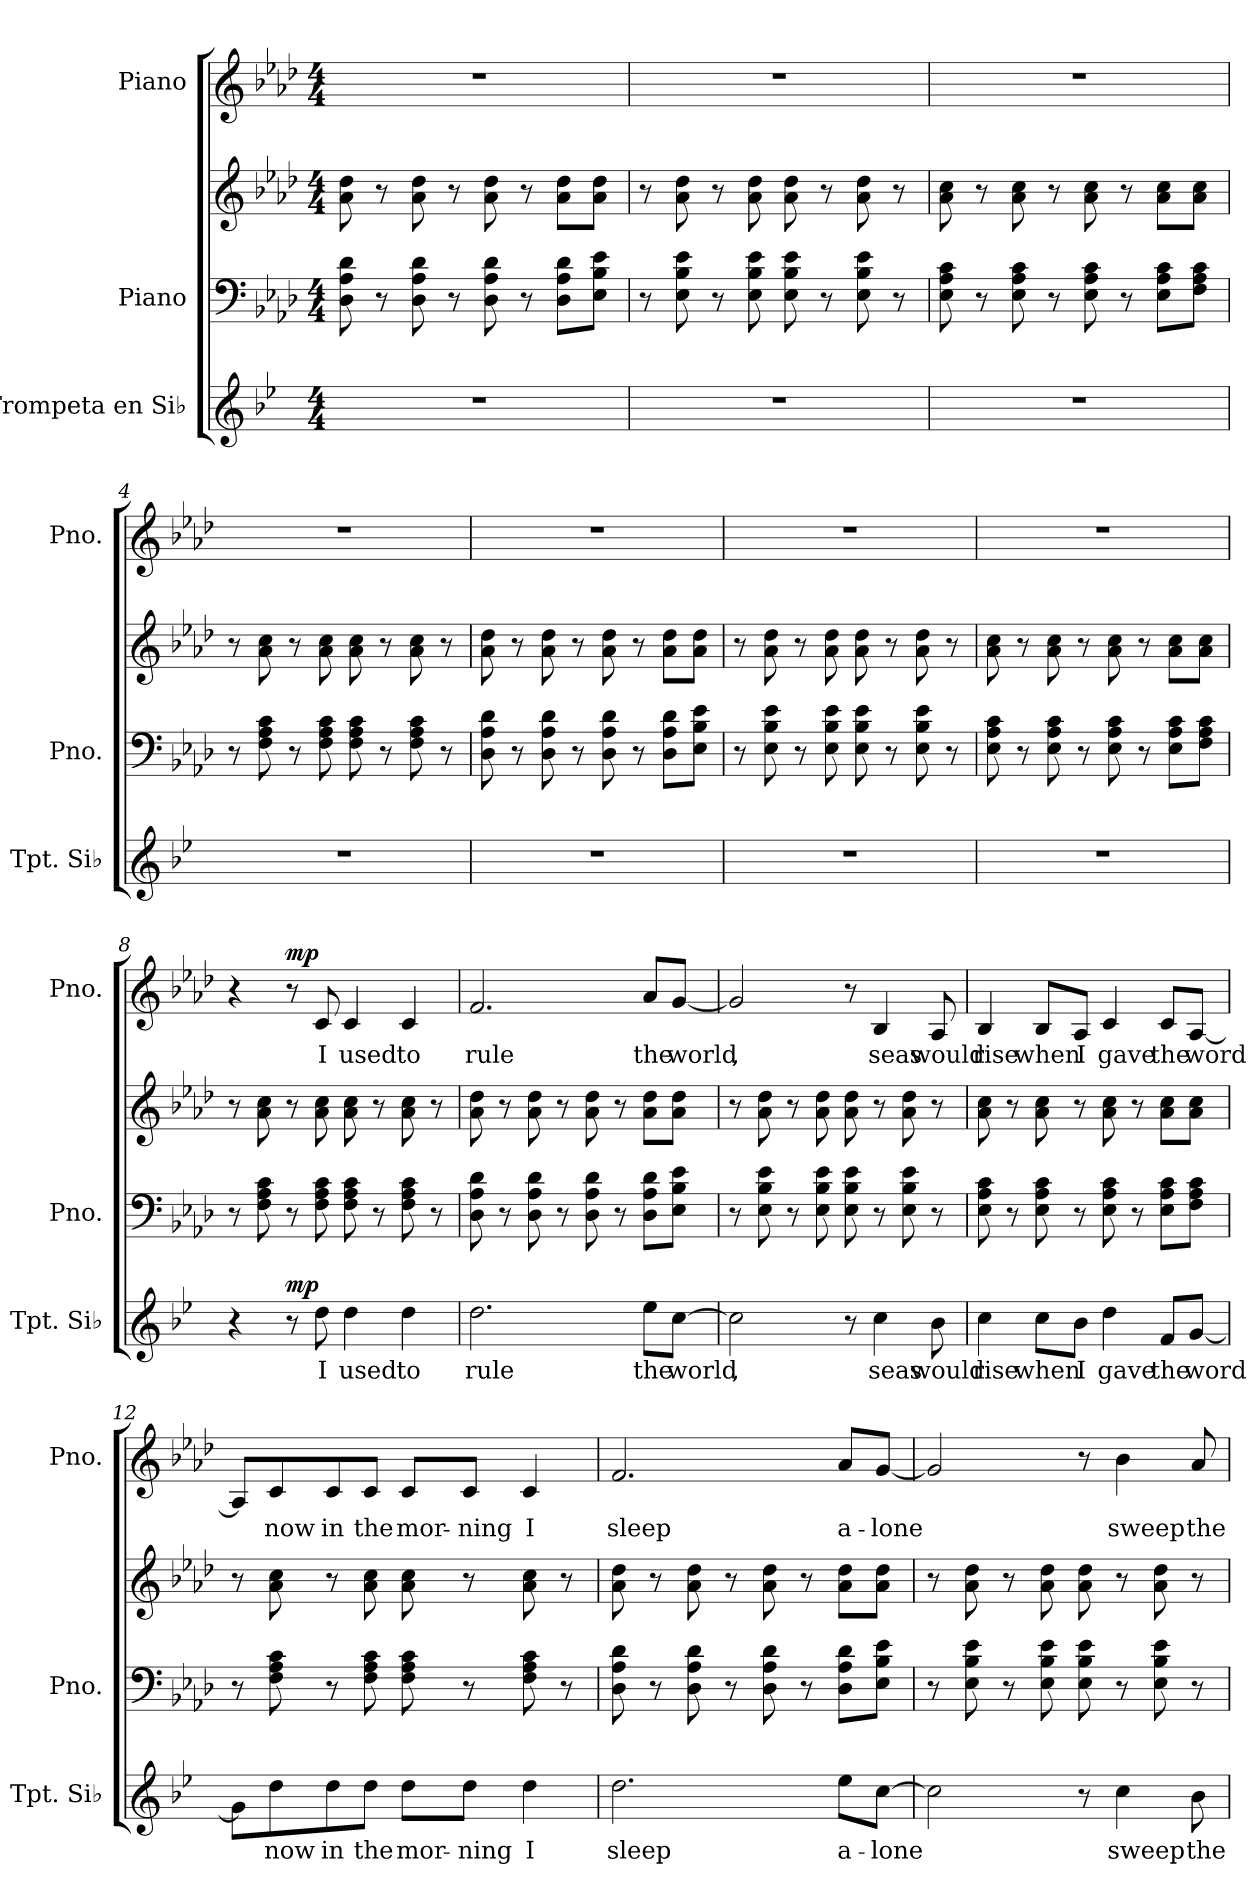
**kern	**text	**dynam	**kern	**kern	**dynam	**kern	**text	**dynam
*part3	*part3	*part3	*part2	*part2	*part2	*part1	*part1	*part1
*staff4	*staff4	*staff4	*staff3	*staff2	*staff2/3	*staff1	*staff1	*staff1
*I"Trompeta en Si♭	*	*	*I"Piano	*	*	*I"Piano	*	*
*I'Tpt. Si♭	*	*	*I'Pno.	*	*	*I'Pno.	*	*
*clefG2	*	*	*clefF4	*clefG2	*	*clefG2	*	*
*ITrd1c2	*	*	*	*	*	*	*	*
*k[b-e-a-d-]	*	*	*k[b-e-a-d-]	*k[b-e-a-d-]	*	*k[b-e-a-d-]	*	*
*M4/4	*	*	*M4/4	*M4/4	*	*M4/4	*	*
*MM135	*	*	*MM135	*MM135	*	*MM135	*	*
=1	=1	=1	=1	=1	=1	=1	=1	=1
!	!	!	!	!	!LO:DY:b=2	!	!	!
!	!	!	!	!	!LO:DY:n=1:b	!	!	!
1r	.	.	8D-\ 8A-\ 8d-\	8a-\ 8dd-\	mp mp	1r	.	.
.	.	.	8r	8r	.	.	.	.
.	.	.	8D-\ 8A-\ 8d-\	8a-\ 8dd-\	.	.	.	.
.	.	.	8r	8r	.	.	.	.
.	.	.	8D-\ 8A-\ 8d-\	8a-\ 8dd-\	.	.	.	.
.	.	.	8r	8r	.	.	.	.
.	.	.	8D-\ 8A-\ 8d-\L	8a-\ 8dd-\L	.	.	.	.
.	.	.	8E-\ 8B-\ 8e-\J	8a-\ 8dd-\J	.	.	.	.
=2	=2	=2	=2	=2	=2	=2	=2	=2
1r	.	.	8r	8r	.	1r	.	.
.	.	.	8E-\ 8B-\ 8e-\	8a-\ 8dd-\	.	.	.	.
.	.	.	8r	8r	.	.	.	.
.	.	.	8E-\ 8B-\ 8e-\	8a-\ 8dd-\	.	.	.	.
.	.	.	8E-\ 8B-\ 8e-\	8a-\ 8dd-\	.	.	.	.
.	.	.	8r	8r	.	.	.	.
.	.	.	8E-\ 8B-\ 8e-\	8a-\ 8dd-\	.	.	.	.
.	.	.	8r	8r	.	.	.	.
=3	=3	=3	=3	=3	=3	=3	=3	=3
1r	.	.	8E-\ 8A-\ 8c\	8a-\ 8cc\	.	1r	.	.
.	.	.	8r	8r	.	.	.	.
.	.	.	8E-\ 8A-\ 8c\	8a-\ 8cc\	.	.	.	.
.	.	.	8r	8r	.	.	.	.
.	.	.	8E-\ 8A-\ 8c\	8a-\ 8cc\	.	.	.	.
.	.	.	8r	8r	.	.	.	.
.	.	.	8E-\ 8A-\ 8c\L	8a-\ 8cc\L	.	.	.	.
.	.	.	8F\ 8A-\ 8c\J	8a-\ 8cc\J	.	.	.	.
=4	=4	=4	=4	=4	=4	=4	=4	=4
1r	.	.	8r	8r	.	1r	.	.
.	.	.	8F\ 8A-\ 8c\	8a-\ 8cc\	.	.	.	.
.	.	.	8r	8r	.	.	.	.
.	.	.	8F\ 8A-\ 8c\	8a-\ 8cc\	.	.	.	.
.	.	.	8F\ 8A-\ 8c\	8a-\ 8cc\	.	.	.	.
.	.	.	8r	8r	.	.	.	.
.	.	.	8F\ 8A-\ 8c\	8a-\ 8cc\	.	.	.	.
.	.	.	8r	8r	.	.	.	.
!!LO:LB:g=z
=5	=5	=5	=5	=5	=5	=5	=5	=5
1r	.	.	8D-\ 8A-\ 8d-\	8a-\ 8dd-\	.	1r	.	.
.	.	.	8r	8r	.	.	.	.
.	.	.	8D-\ 8A-\ 8d-\	8a-\ 8dd-\	.	.	.	.
.	.	.	8r	8r	.	.	.	.
.	.	.	8D-\ 8A-\ 8d-\	8a-\ 8dd-\	.	.	.	.
.	.	.	8r	8r	.	.	.	.
.	.	.	8D-\ 8A-\ 8d-\L	8a-\ 8dd-\L	.	.	.	.
.	.	.	8E-\ 8B-\ 8e-\J	8a-\ 8dd-\J	.	.	.	.
=6	=6	=6	=6	=6	=6	=6	=6	=6
1r	.	.	8r	8r	.	1r	.	.
.	.	.	8E-\ 8B-\ 8e-\	8a-\ 8dd-\	.	.	.	.
.	.	.	8r	8r	.	.	.	.
.	.	.	8E-\ 8B-\ 8e-\	8a-\ 8dd-\	.	.	.	.
.	.	.	8E-\ 8B-\ 8e-\	8a-\ 8dd-\	.	.	.	.
.	.	.	8r	8r	.	.	.	.
.	.	.	8E-\ 8B-\ 8e-\	8a-\ 8dd-\	.	.	.	.
.	.	.	8r	8r	.	.	.	.
=7	=7	=7	=7	=7	=7	=7	=7	=7
1r	.	.	8E-\ 8A-\ 8c\	8a-\ 8cc\	.	1r	.	.
.	.	.	8r	8r	.	.	.	.
.	.	.	8E-\ 8A-\ 8c\	8a-\ 8cc\	.	.	.	.
.	.	.	8r	8r	.	.	.	.
.	.	.	8E-\ 8A-\ 8c\	8a-\ 8cc\	.	.	.	.
.	.	.	8r	8r	.	.	.	.
.	.	.	8E-\ 8A-\ 8c\L	8a-\ 8cc\L	.	.	.	.
.	.	.	8F\ 8A-\ 8c\J	8a-\ 8cc\J	.	.	.	.
=8	=8	=8	=8	=8	=8	=8	=8	=8
4r	.	.	8r	8r	.	4r	.	.
.	.	.	8F\ 8A-\ 8c\	8a-\ 8cc\	.	.	.	.
!	!	!LO:DY:b	!	!	!	!	!	!LO:DY:b
8r	.	mp	8r	8r	.	8r	.	mp
!	!LO:LY:b	!	!	!	!	!	!LO:LY:b	!
8cc\	I	.	8F\ 8A-\ 8c\	8a-\ 8cc\	.	8c/	I	.
!	!LO:LY:b	!	!	!	!	!	!LO:LY:b	!
4cc\	used	.	8F\ 8A-\ 8c\	8a-\ 8cc\	.	4c/	used	.
.	.	.	8r	8r	.	.	.	.
!	!LO:LY:b	!	!	!	!	!	!LO:LY:b	!
4cc\	to	.	8F\ 8A-\ 8c\	8a-\ 8cc\	.	4c/	to	.
.	.	.	8r	8r	.	.	.	.
=9	=9	=9	=9	=9	=9	=9	=9	=9
!	!LO:LY:b	!	!	!	!	!	!LO:LY:b	!
2.cc\	rule	.	8D-\ 8A-\ 8d-\	8a-\ 8dd-\	.	2.f/	rule	.
.	.	.	8r	8r	.	.	.	.
.	.	.	8D-\ 8A-\ 8d-\	8a-\ 8dd-\	.	.	.	.
.	.	.	8r	8r	.	.	.	.
.	.	.	8D-\ 8A-\ 8d-\	8a-\ 8dd-\	.	.	.	.
.	.	.	8r	8r	.	.	.	.
!	!LO:LY:b	!	!	!	!	!	!LO:LY:b	!
8dd-\L	the	.	8D-\ 8A-\ 8d-\L	8a-\ 8dd-\L	.	8a-/L	the	.
!	!LO:LY:b	!	!	!	!	!	!LO:LY:b	!
[8b-\J	world	.	8E-\ 8B-\ 8e-\J	8a-\ 8dd-\J	.	[8g/J	world	.
!!LO:LB:g=z
=10	=10	=10	=10	=10	=10	=10	=10	=10
!	!LO:LY:b	!	!	!	!	!	!LO:LY:b	!
2b-\]	,	.	8r	8r	.	2g/]	,	.
.	.	.	8E-\ 8B-\ 8e-\	8a-\ 8dd-\	.	.	.	.
.	.	.	8r	8r	.	.	.	.
.	.	.	8E-\ 8B-\ 8e-\	8a-\ 8dd-\	.	.	.	.
8r	.	.	8E-\ 8B-\ 8e-\	8a-\ 8dd-\	.	8r	.	.
!	!LO:LY:b	!	!	!	!	!	!LO:LY:b	!
4b-\	seas	.	8r	8r	.	4B-/	seas	.
.	.	.	8E-\ 8B-\ 8e-\	8a-\ 8dd-\	.	.	.	.
!	!LO:LY:b	!	!	!	!	!	!LO:LY:b	!
8a-\	would	.	8r	8r	.	8A-/	would	.
=11	=11	=11	=11	=11	=11	=11	=11	=11
!	!LO:LY:b	!	!	!	!	!	!LO:LY:b	!
4b-\	rise	.	8E-\ 8A-\ 8c\	8a-\ 8cc\	.	4B-/	rise	.
.	.	.	8r	8r	.	.	.	.
!	!LO:LY:b	!	!	!	!	!	!LO:LY:b	!
8b-\L	when	.	8E-\ 8A-\ 8c\	8a-\ 8cc\	.	8B-/L	when	.
!	!LO:LY:b	!	!	!	!	!	!LO:LY:b	!
8a-\J	I	.	8r	8r	.	8A-/J	I	.
!	!LO:LY:b	!	!	!	!	!	!LO:LY:b	!
4cc\	gave	.	8E-\ 8A-\ 8c\	8a-\ 8cc\	.	4c/	gave	.
.	.	.	8r	8r	.	.	.	.
!	!LO:LY:b	!	!	!	!	!	!LO:LY:b	!
8e-/L	the	.	8E-\ 8A-\ 8c\L	8a-\ 8cc\L	.	8c/L	the	.
!	!LO:LY:b	!	!	!	!	!	!LO:LY:b	!
[8f/J	word	.	8F\ 8A-\ 8c\J	8a-\ 8cc\J	.	[8A-/J	word	.
=12	=12	=12	=12	=12	=12	=12	=12	=12
8f\L]	.	.	8r	8r	.	8A-/L]	.	.
!	!LO:LY:b	!	!	!	!	!	!LO:LY:b	!
8cc\	now	.	8F\ 8A-\ 8c\	8a-\ 8cc\	.	8c/	now	.
!	!LO:LY:b	!	!	!	!	!	!LO:LY:b	!
8cc\	in	.	8r	8r	.	8c/	in	.
!	!LO:LY:b	!	!	!	!	!	!LO:LY:b	!
8cc\J	the	.	8F\ 8A-\ 8c\	8a-\ 8cc\	.	8c/J	the	.
!	!LO:LY:b	!	!	!	!	!	!LO:LY:b	!
8cc\L	mor-	.	8F\ 8A-\ 8c\	8a-\ 8cc\	.	8c/L	mor-	.
!	!LO:LY:b	!	!	!	!	!	!LO:LY:b	!
8cc\J	-ning	.	8r	8r	.	8c/J	-ning	.
!	!LO:LY:b	!	!	!	!	!	!LO:LY:b	!
4cc\	I	.	8F\ 8A-\ 8c\	8a-\ 8cc\	.	4c/	I	.
.	.	.	8r	8r	.	.	.	.
!!LO:PB:g=z
=13	=13	=13	=13	=13	=13	=13	=13	=13
!	!LO:LY:b	!	!	!	!	!	!LO:LY:b	!
2.cc\	sleep	.	8D-\ 8A-\ 8d-\	8a-\ 8dd-\	.	2.f/	sleep	.
.	.	.	8r	8r	.	.	.	.
.	.	.	8D-\ 8A-\ 8d-\	8a-\ 8dd-\	.	.	.	.
.	.	.	8r	8r	.	.	.	.
.	.	.	8D-\ 8A-\ 8d-\	8a-\ 8dd-\	.	.	.	.
.	.	.	8r	8r	.	.	.	.
!	!LO:LY:b	!	!	!	!	!	!LO:LY:b	!
8dd-\L	a-	.	8D-\ 8A-\ 8d-\L	8a-\ 8dd-\L	.	8a-/L	a-	.
!	!LO:LY:b	!	!	!	!	!	!LO:LY:b	!
[8b-\J	-lone	.	8E-\ 8B-\ 8e-\J	8a-\ 8dd-\J	.	[8g/J	-lone	.
=14	=14	=14	=14	=14	=14	=14	=14	=14
2b-\]	.	.	8r	8r	.	2g/]	.	.
.	.	.	8E-\ 8B-\ 8e-\	8a-\ 8dd-\	.	.	.	.
.	.	.	8r	8r	.	.	.	.
.	.	.	8E-\ 8B-\ 8e-\	8a-\ 8dd-\	.	.	.	.
8r	.	.	8E-\ 8B-\ 8e-\	8a-\ 8dd-\	.	8r	.	.
!	!LO:LY:b	!	!	!	!	!	!LO:LY:b	!
4b-\	sweep	.	8r	8r	.	4b-\	sweep	.
.	.	.	8E-\ 8B-\ 8e-\	8a-\ 8dd-\	.	.	.	.
!	!LO:LY:b	!	!	!	!	!	!LO:LY:b	!
8a-\	the	.	8r	8r	.	8a-/	the	.
=	=	=	=	=	=	=	=	=
*-	*-	*-	*-	*-	*-	*-	*-	*-
